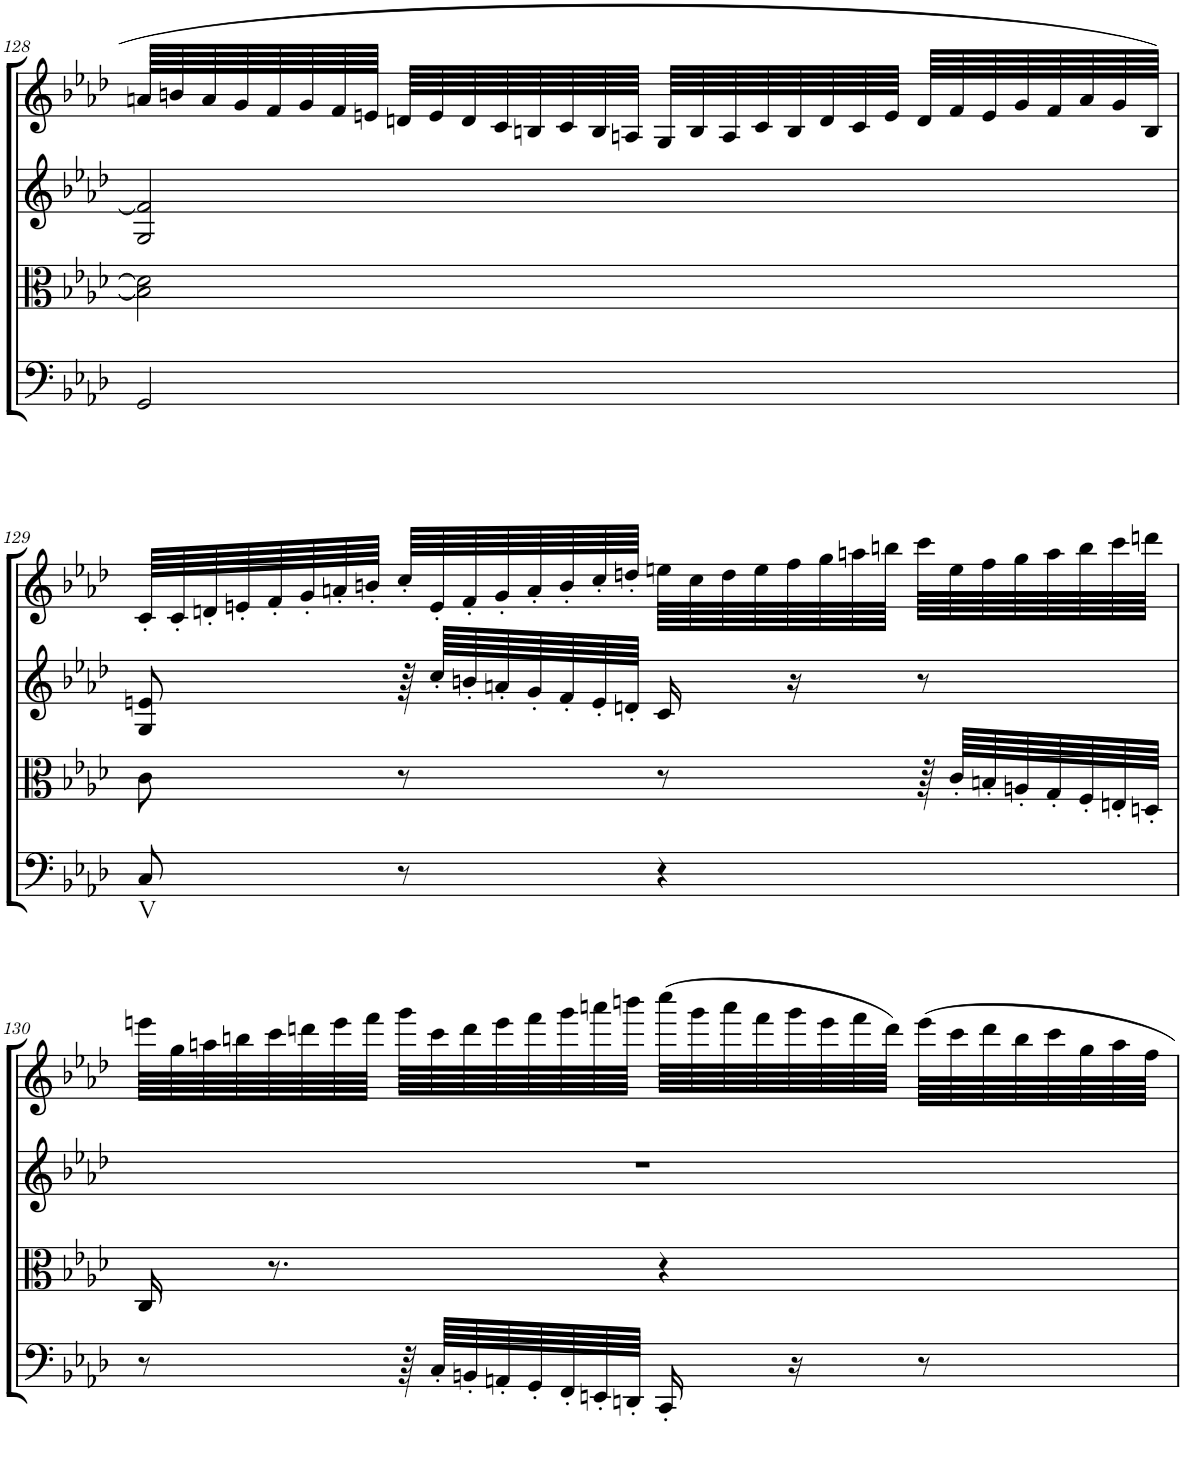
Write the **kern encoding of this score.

**kern	**kern	**kern	**kern
*part4	*part3	*part2	*part1
*staff4	*staff3	*staff2	*staff1
*I"Cello	*I"Viola	*I"2nd Violin	*I"1st Violin
*	*I'Vla	*I'Vln	*I'Vln
!!LO:PB:g=z
*clefC4	*clefC3	*clefG2	*clefG2
*k[b-e-a-d-]	*k[b-e-a-d-]	*k[b-e-a-d-]	*k[b-e-a-d-]
*f:	*f:	*f:	*f:
*M2/4	*M2/4	*M2/4	*M2/4
=128	=128	=128	=128
2GG/	2B\] 2d\]	2G/ 2f/]	64an/LLLL
.	.	.	64bn/
.	.	.	64a/
.	.	.	64g/
.	.	.	64f/
.	.	.	64g/
.	.	.	64f/
.	.	.	64en/JJJJ
.	.	.	64dn/LLLL
.	.	.	64e/
.	.	.	64d/
.	.	.	64c/
.	.	.	64Bn/
.	.	.	64c/
.	.	.	64B/
.	.	.	64An/JJJJ
.	.	.	64G/LLLL
.	.	.	64B/
.	.	.	64A/
.	.	.	64c/
.	.	.	64B/
.	.	.	64d/
.	.	.	64c/
.	.	.	64e/JJJJ
.	.	.	64d/LLLL
.	.	.	64f/
.	.	.	64e/
.	.	.	64g/
.	.	.	64f/
.	.	.	64a/
.	.	.	64g/
.	.	.	64B/JJJJ
!!LO:LB:g=z
=129	=129	=129	=129
!LO:TX:b:t=V	!	!	!
8C/	8c\	8G/ 8en/	64c'/LLLL
.	.	.	64c'/
.	.	.	64dn'/
.	.	.	64en'/
.	.	.	64f'/
.	.	.	64g'/
.	.	.	64an'/
.	.	.	64bn'/JJJJ
8r	8r	64r	64cc'/LLLL
.	.	64cc'/LLLL	64e'/
.	.	64bn'/	64f'/
.	.	64an'/	64g'/
.	.	64g'/	64a'/
.	.	64f'/	64b'/
.	.	64e'/	64cc'/
.	.	64dn'/JJJJ	64ddn'/JJJJ
4r	8r	16c/	64een\LLLL
.	.	.	64cc\
.	.	.	64dd\
.	.	.	64ee\
.	.	16r	64ff\
.	.	.	64gg\
.	.	.	64aan\
.	.	.	64bbn\JJJJ
.	64r	8r	64ccc\LLLL
.	64c'/LLLL	.	64ee\
.	64Bn'/	.	64ff\
.	64An'/	.	64gg\
.	64G'/	.	64aa\
.	64F'/	.	64bb\
.	64En'/	.	64ccc\
.	64Dn'/JJJJ	.	64dddn\JJJJ
!!LO:LB:g=z
=130	=130	=130	=130
8r	16C/	2r	64eeen\LLLL
.	.	.	64gg\
.	.	.	64aan\
.	.	.	64bbn\
.	8.r	.	64ccc\
.	.	.	64dddn\
.	.	.	64eee\
.	.	.	64fff\JJJJ
64r	.	.	64ggg\LLLL
64C'/LLLL	.	.	64ccc\
64BBn'/	.	.	64ddd\
64AAn'/	.	.	64eee\
64GG'/	.	.	64fff\
64FF'/	.	.	64ggg\
64EEn'/	.	.	64aaan\
64DDn'/JJJJ	.	.	64bbbn\JJJJ
16CC'/	4r	.	(64cccc\LLLL
.	.	.	64ggg\
.	.	.	64aaa\
.	.	.	64fff\
16r	.	.	64ggg\
.	.	.	64eee\
.	.	.	64fff\
.	.	.	64ddd\JJJJ)
8r	.	.	64eee\LLLL
.	.	.	64ccc\
.	.	.	64ddd\
.	.	.	64bb\
.	.	.	64ccc\
.	.	.	64gg\
.	.	.	64aa\
.	.	.	64ff\JJJJ
=	=	=	=
*-	*-	*-	*-
